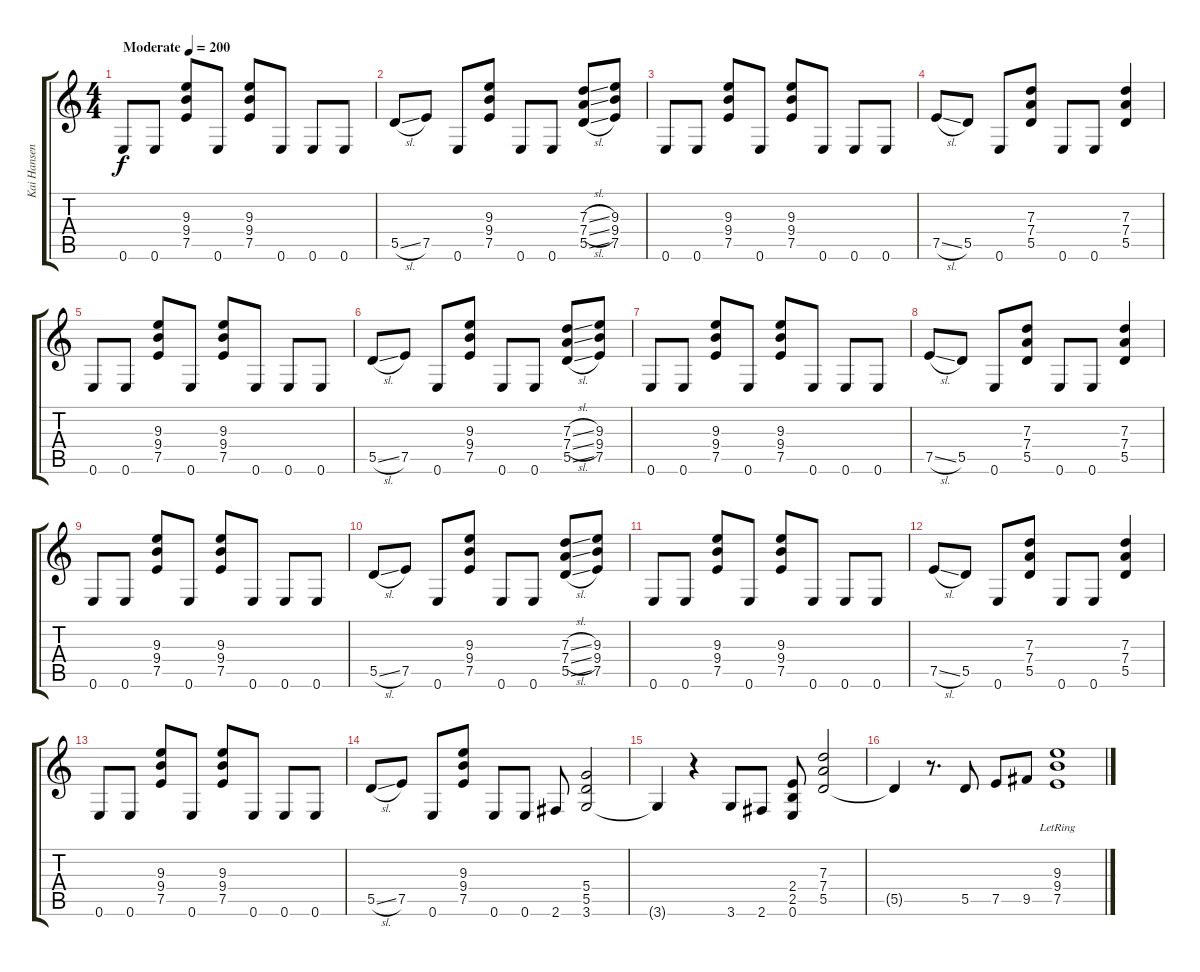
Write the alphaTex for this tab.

\track ("Kai Hansen/Henjo Richter" "Kai Hansen") {instrument distortionguitar}
\staff {score tabs}
\tuning (E4 B3 G3 D3 A2 E2) {hide}
\ts (4 4)
\tempo (200 "Moderate")
\clef g2
\ks c
0.6.8{dy f instrument distortionguitar} 0.6.8 (9.3 9.4 7.5).8 0.6.8 (9.3 9.4 7.5).8 0.6.8 0.6.8 0.6.8 |
5.5{sl}.8 7.5.8 0.6.8 (9.3 9.4 7.5).8 0.6.8 0.6.8 (7.3{sl} 7.4{sl} 5.5{sl}).8 (9.3 9.4 7.5).8 |
0.6.8 0.6.8 (9.3 9.4 7.5).8 0.6.8 (9.3 9.4 7.5).8 0.6.8 0.6.8 0.6.8 |
7.5{sl}.8 5.5.8 0.6.8 (7.3 7.4 5.5).8 0.6.8 0.6.8 (7.3 7.4 5.5).4 |
0.6.8 0.6.8 (9.3 9.4 7.5).8 0.6.8 (9.3 9.4 7.5).8 0.6.8 0.6.8 0.6.8 |
5.5{sl}.8 7.5.8 0.6.8 (9.3 9.4 7.5).8 0.6.8 0.6.8 (7.3{sl} 7.4{sl} 5.5{sl}).8 (9.3 9.4 7.5).8 |
0.6.8 0.6.8 (9.3 9.4 7.5).8 0.6.8 (9.3 9.4 7.5).8 0.6.8 0.6.8 0.6.8 |
7.5{sl}.8 5.5.8 0.6.8 (7.3 7.4 5.5).8 0.6.8 0.6.8 (7.3 7.4 5.5).4 |
0.6.8 0.6.8 (9.3 9.4 7.5).8 0.6.8 (9.3 9.4 7.5).8 0.6.8 0.6.8 0.6.8 |
5.5{sl}.8 7.5.8 0.6.8 (9.3 9.4 7.5).8 0.6.8 0.6.8 (7.3{sl} 7.4{sl} 5.5{sl}).8 (9.3 9.4 7.5).8 |
0.6.8 0.6.8 (9.3 9.4 7.5).8 0.6.8 (9.3 9.4 7.5).8 0.6.8 0.6.8 0.6.8 |
7.5{sl}.8 5.5.8 0.6.8 (7.3 7.4 5.5).8 0.6.8 0.6.8 (7.3 7.4 5.5).4 |
0.6.8 0.6.8 (9.3 9.4 7.5).8 0.6.8 (9.3 9.4 7.5).8 0.6.8 0.6.8 0.6.8 |
5.5{sl}.8 7.5.8 0.6.8 (9.3 9.4 7.5).8 0.6.8 0.6.8 2.6.8 (5.4 5.5 3.6).2 |
3.6{t}.4 r.4 3.6.8 2.6.8 (2.4 2.5 0.6).8 (7.3 7.4 5.5).2 |
5.5{t}.4 r.8{d} 5.5.8 7.5.8 9.5.8 (9.3 9.4{lr} 7.5).1
